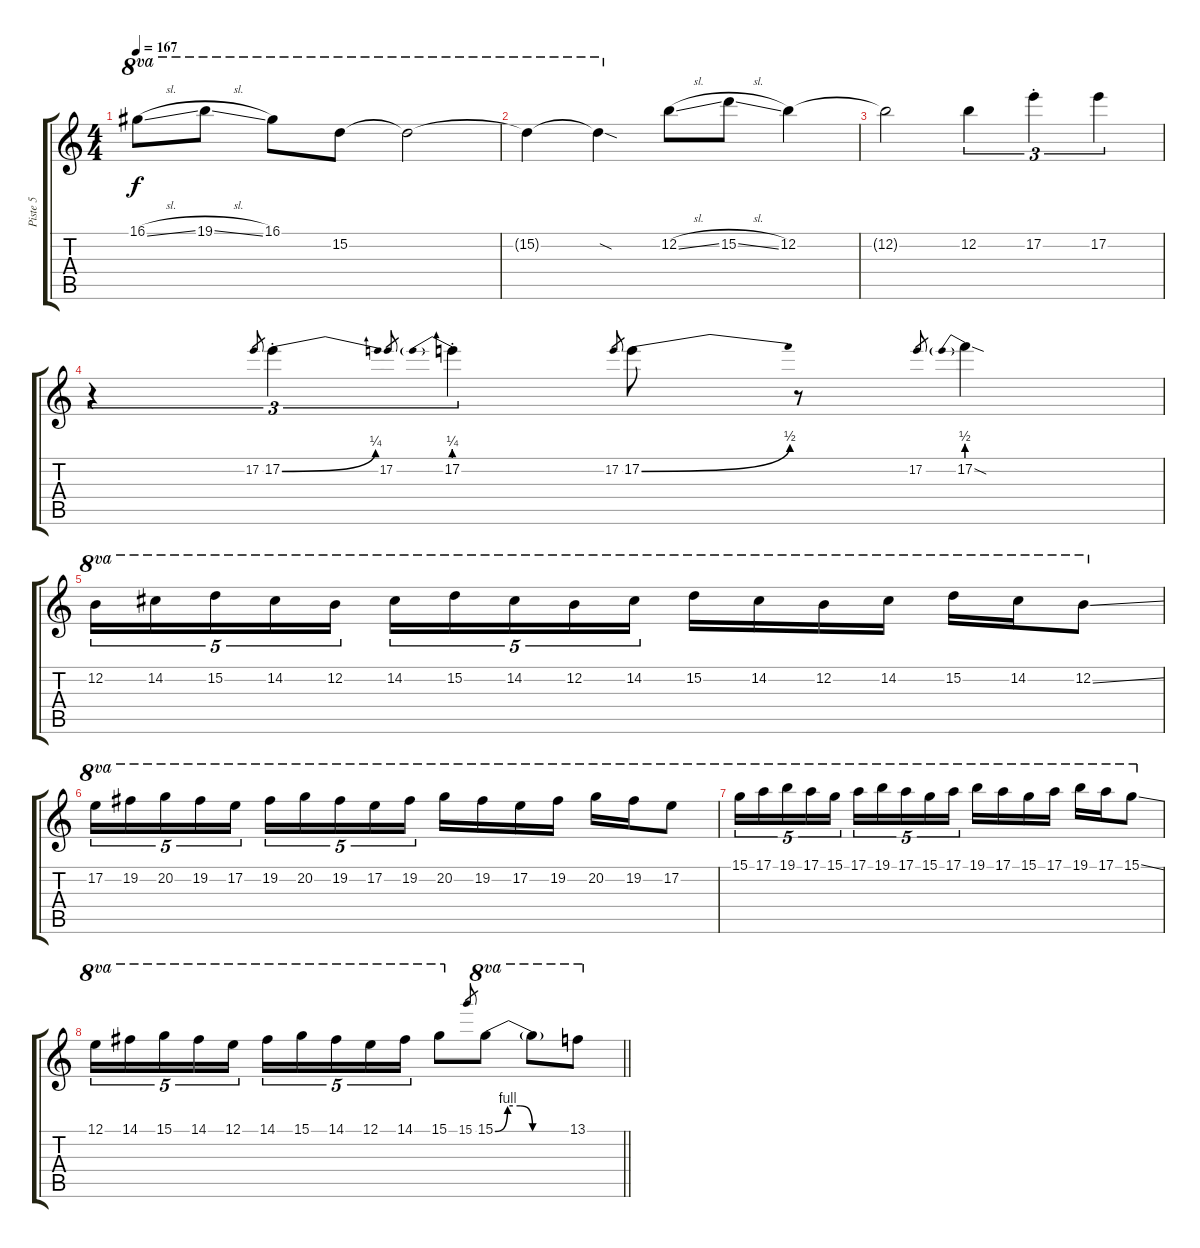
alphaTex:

\track ("Piste 5" "Piste 5") {instrument distortionguitar}
\staff {score tabs}
\tuning (E4 B3 G3 D3 A2 D2) {hide}
\ts (4 4)
\tempo 167
\clef g2
\ks c
16.1{sl}.8{ot 8va dy f} 19.1{sl}.8{ot 8va} 16.1.8{ot 8va} 15.2.8{ot 8va} 15.2{t}.2{ot 8va} |
15.2{t}.4{ot 8va} 15.2{sod t}.4{ot 8va} 12.2{sl}.8 15.2{sl}.8 12.2.4 |
12.2{t}.2 12.2.4{tu (3 2)} 17.2{st}.4{tu (3 2)} 17.2.4{tu (3 2)} |
r.4{tu (3 2)} 17.2.8{gr} 17.2{be (bend 0 0 60 1) st}.4{tu (3 2)} 17.2.8{gr} 17.2{be (prebend 0 1 60 1) st}.4{tu (3 2)} 17.2.8{gr} 17.2{be (bend 0 0 60 2)}.8 r.8 17.2.8{gr} 17.2{be (prebend 0 2 60 2) sod}.4 |
12.2.16{tu (5 4) ot 8va} 14.2.16{tu (5 4) ot 8va} 15.2.16{tu (5 4) ot 8va} 14.2.16{tu (5 4) ot 8va} 12.2.16{tu (5 4) ot 8va} 14.2.16{tu (5 4) ot 8va} 15.2.16{tu (5 4) ot 8va} 14.2.16{tu (5 4) ot 8va} 12.2.16{tu (5 4) ot 8va} 14.2.16{tu (5 4) ot 8va} 15.2.16{ot 8va} 14.2.16{ot 8va} 12.2.16{ot 8va} 14.2.16{ot 8va} 15.2.16{ot 8va} 14.2.16{ot 8va} 12.2{ss}.8{ot 8va} |
17.2.16{tu (5 4) ot 8va} 19.2.16{tu (5 4) ot 8va} 20.2.16{tu (5 4) ot 8va} 19.2.16{tu (5 4) ot 8va} 17.2.16{tu (5 4) ot 8va} 19.2.16{tu (5 4) ot 8va} 20.2.16{tu (5 4) ot 8va} 19.2.16{tu (5 4) ot 8va} 17.2.16{tu (5 4) ot 8va} 19.2.16{tu (5 4) ot 8va} 20.2.16{ot 8va} 19.2.16{ot 8va} 17.2.16{ot 8va} 19.2.16{ot 8va} 20.2.16{ot 8va} 19.2.16{ot 8va} 17.2.8{ot 8va} |
15.1.16{tu (5 4) ot 8va} 17.1.16{tu (5 4) ot 8va} 19.1.16{tu (5 4) ot 8va} 17.1.16{tu (5 4) ot 8va} 15.1.16{tu (5 4) ot 8va} 17.1.16{tu (5 4) ot 8va} 19.1.16{tu (5 4) ot 8va} 17.1.16{tu (5 4) ot 8va} 15.1.16{tu (5 4) ot 8va} 17.1.16{tu (5 4) ot 8va} 19.1.16{ot 8va} 17.1.16{ot 8va} 15.1.16{ot 8va} 17.1.16{ot 8va} 19.1.16{ot 8va} 17.1.16{ot 8va} 15.1{ss}.8{ot 8va} |
\barLineRight lightlight
12.1.16{tu (5 4) ot 8va} 14.1.16{tu (5 4) ot 8va} 15.1.16{tu (5 4) ot 8va} 14.1.16{tu (5 4) ot 8va} 12.1.16{tu (5 4) ot 8va} 14.1.16{tu (5 4) ot 8va} 15.1.16{tu (5 4) ot 8va} 14.1.16{tu (5 4) ot 8va} 12.1.16{tu (5 4) ot 8va} 14.1.16{tu (5 4) ot 8va} 15.1.8{ot 8va} 15.1.8{gr} 15.1{be (custom 0 0 10 4 20 4 30 0 60 0)}.8{ot 8va} 15.1{t}.8{ot 8va} 13.1.8{ot 8va}
